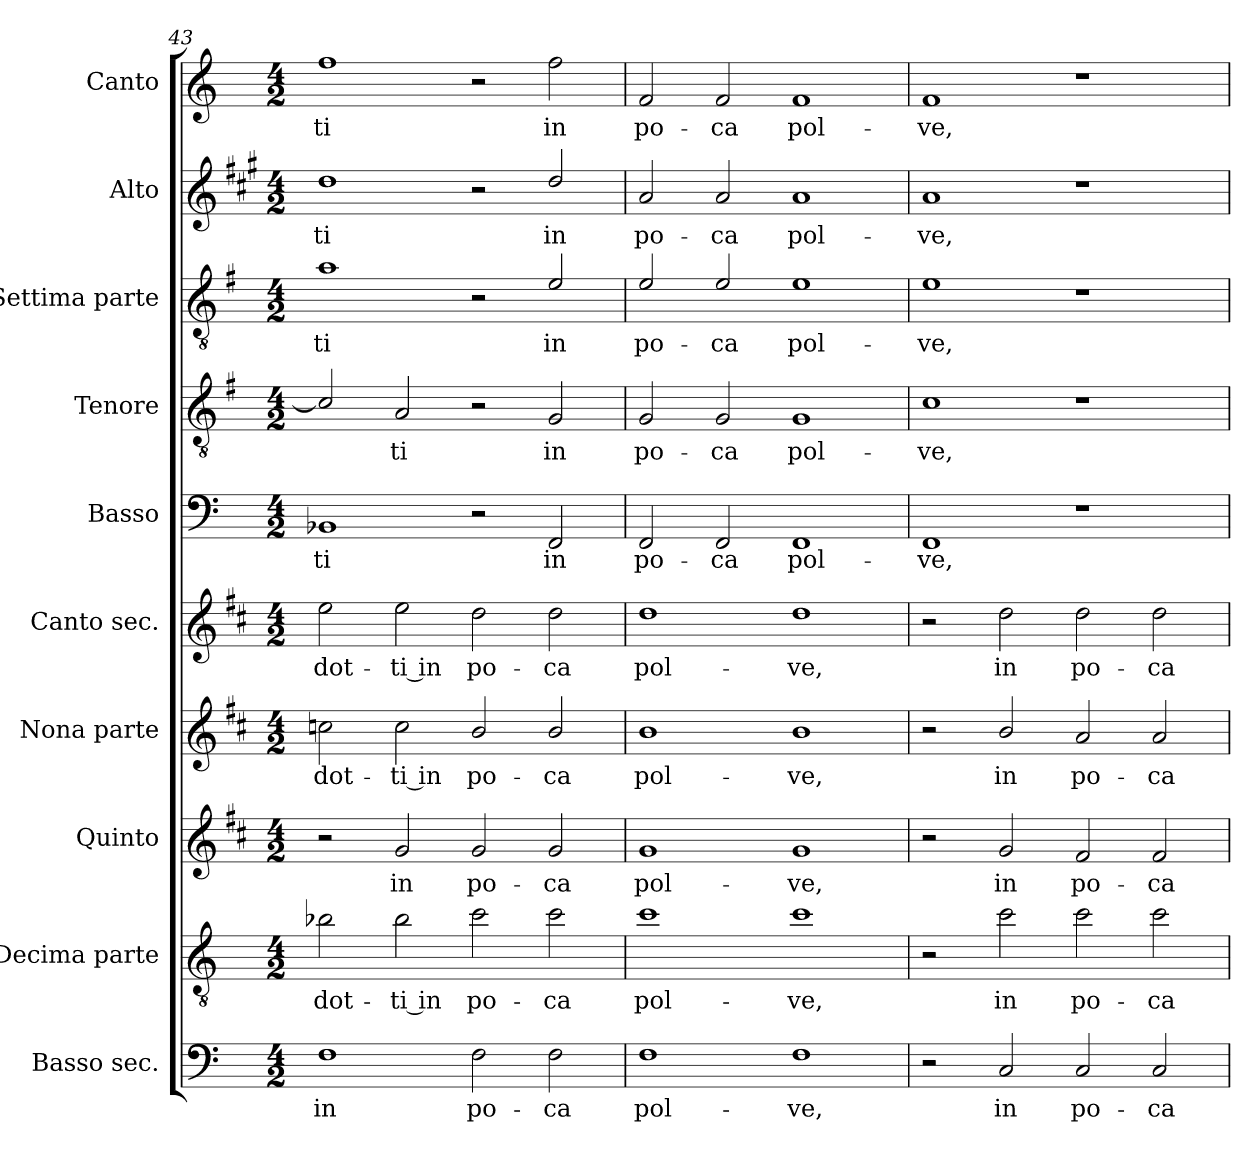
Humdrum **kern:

**kern	**text	**kern	**text	**kern	**text	**kern	**text	**kern	**text	**kern	**text	**kern	**text	**kern	**text	**kern	**text	**kern	**text
*part10	*part10	*part9	*part9	*part8	*part8	*part7	*part7	*part6	*part6	*part5	*part5	*part4	*part4	*part3	*part3	*part2	*part2	*part1	*part1
*staff10	*staff10	*staff9	*staff9	*staff8	*staff8	*staff7	*staff7	*staff6	*staff6	*staff5	*staff5	*staff4	*staff4	*staff3	*staff3	*staff2	*staff2	*staff1	*staff1
*I"Basso sec.	*	*I"Decima parte	*	*I"Quinto	*	*I"Nona parte	*	*I"Canto sec.	*	*I"Basso	*	*I"Tenore	*	*I"Settima parte	*	*I"Alto	*	*I"Canto	*
*	*	*	*	*	*	*	*	*	*	*I'B	*	*I'T	*	*	*	*I'A	*	*I'C	*
!!LO:LB:g=z
*clefF4	*	*clefGv2	*	*clefG2	*	*clefG2	*	*clefG2	*	*clefF4	*	*clefGv2	*	*clefGv2	*	*clefG2	*	*clefG2	*
*	*	*ITrd8c14	*	*ITrd1c2	*	*ITrd1c2	*	*ITrd1c2	*	*	*	*ITrd4c7	*	*ITrd4c7	*	*ITrd5c9	*	*	*
*k[]	*	*k[]	*	*k[]	*	*k[]	*	*k[]	*	*k[]	*	*k[]	*	*k[]	*	*k[]	*	*k[]	*
*C:	*	*C:	*	*C:	*	*C:	*	*C:	*	*C:	*	*C:	*	*C:	*	*C:	*	*C:	*
*M4/2	*	*M4/2	*	*M4/2	*	*M4/2	*	*M4/2	*	*M4/2	*	*M4/2	*	*M4/2	*	*M4/2	*	*M4/2	*
=43	=43	=43	=43	=43	=43	=43	=43	=43	=43	=43	=43	=43	=43	=43	=43	=43	=43	=43	=43
!	!LO:LY:b	!	!LO:LY:b	!	!	!	!LO:LY:b	!	!LO:LY:b	!	!LO:LY:b	!	!	!	!LO:LY:b	!	!LO:LY:b	!	!LO:LY:b
1F	in	2B-X\	-dot-	2r	.	2b-X\	-dot-	2dd\	-dot-	1BB-X	-ti	2F/]	.	1d	-ti	1f	-ti	1ff	-ti
!	!	!	!LO:LY:b	!	!LO:LY:b	!	!LO:LY:b	!	!LO:LY:b	!	!	!	!LO:LY:b	!	!	!	!	!	!
.	.	2B-\	-ti in	2f/	in	2b-\	-ti in	2dd\	-ti in	.	.	2D/	-ti	.	.	.	.	.	.
!	!LO:LY:b	!	!LO:LY:b	!	!LO:LY:b	!	!LO:LY:b	!	!LO:LY:b	!	!	!	!	!	!	!	!	!	!
2F\	po-	2c\	po-	2f/	po-	2a/	po-	2cc\	po-	2r	.	2r	.	2r	.	2r	.	2r	.
!	!LO:LY:b	!	!LO:LY:b	!	!LO:LY:b	!	!LO:LY:b	!	!LO:LY:b	!	!LO:LY:b	!	!LO:LY:b	!	!LO:LY:b	!	!LO:LY:b	!	!LO:LY:b
2F\	-ca	2c\	-ca	2f/	-ca	2a/	-ca	2cc\	-ca	2FF/	in	2C/	in	2A/	in	2f/	in	2ff\	in
=44	=44	=44	=44	=44	=44	=44	=44	=44	=44	=44	=44	=44	=44	=44	=44	=44	=44	=44	=44
!	!LO:LY:b	!	!LO:LY:b	!	!LO:LY:b	!	!LO:LY:b	!	!LO:LY:b	!	!LO:LY:b	!	!LO:LY:b	!	!LO:LY:b	!	!LO:LY:b	!	!LO:LY:b
1F	pol-	1c	pol-	1f	pol-	1a	pol-	1cc	pol-	2FF/	po-	2C/	po-	2A/	po-	2c/	po-	2f/	po-
!	!	!	!	!	!	!	!	!	!	!	!LO:LY:b	!	!LO:LY:b	!	!LO:LY:b	!	!LO:LY:b	!	!LO:LY:b
.	.	.	.	.	.	.	.	.	.	2FF/	-ca	2C/	-ca	2A/	-ca	2c/	-ca	2f/	-ca
!	!LO:LY:b	!	!LO:LY:b	!	!LO:LY:b	!	!LO:LY:b	!	!LO:LY:b	!	!LO:LY:b	!	!LO:LY:b	!	!LO:LY:b	!	!LO:LY:b	!	!LO:LY:b
1F	-ve,	1c	-ve,	1f	-ve,	1a	-ve,	1cc	-ve,	1FF	pol-	1C	pol-	1A	pol-	1c	pol-	1f	pol-
=45	=45	=45	=45	=45	=45	=45	=45	=45	=45	=45	=45	=45	=45	=45	=45	=45	=45	=45	=45
!	!	!	!	!	!	!	!	!	!	!	!LO:LY:b	!	!LO:LY:b	!	!LO:LY:b	!	!LO:LY:b	!	!LO:LY:b
2r	.	2r	.	2r	.	2r	.	2r	.	1FF	-ve,	1F	-ve,	1A	-ve,	1c	-ve,	1f	-ve,
!	!LO:LY:b	!	!LO:LY:b	!	!LO:LY:b	!	!LO:LY:b	!	!LO:LY:b	!	!	!	!	!	!	!	!	!	!
2C/	in	2c\	in	2f/	in	2a/	in	2cc\	in	.	.	.	.	.	.	.	.	.	.
!	!LO:LY:b	!	!LO:LY:b	!	!LO:LY:b	!	!LO:LY:b	!	!LO:LY:b	!	!	!	!	!	!	!	!	!	!
2C/	po-	2c\	po-	2e/	po-	2g/	po-	2cc\	po-	1r	.	1r	.	1r	.	1r	.	1r	.
!	!LO:LY:b	!	!LO:LY:b	!	!LO:LY:b	!	!LO:LY:b	!	!LO:LY:b	!	!	!	!	!	!	!	!	!	!
2C/	-ca	2c\	-ca	2e/	-ca	2g/	-ca	2cc\	-ca	.	.	.	.	.	.	.	.	.	.
=	=	=	=	=	=	=	=	=	=	=	=	=	=	=	=	=	=	=	=
*-	*-	*-	*-	*-	*-	*-	*-	*-	*-	*-	*-	*-	*-	*-	*-	*-	*-	*-	*-
